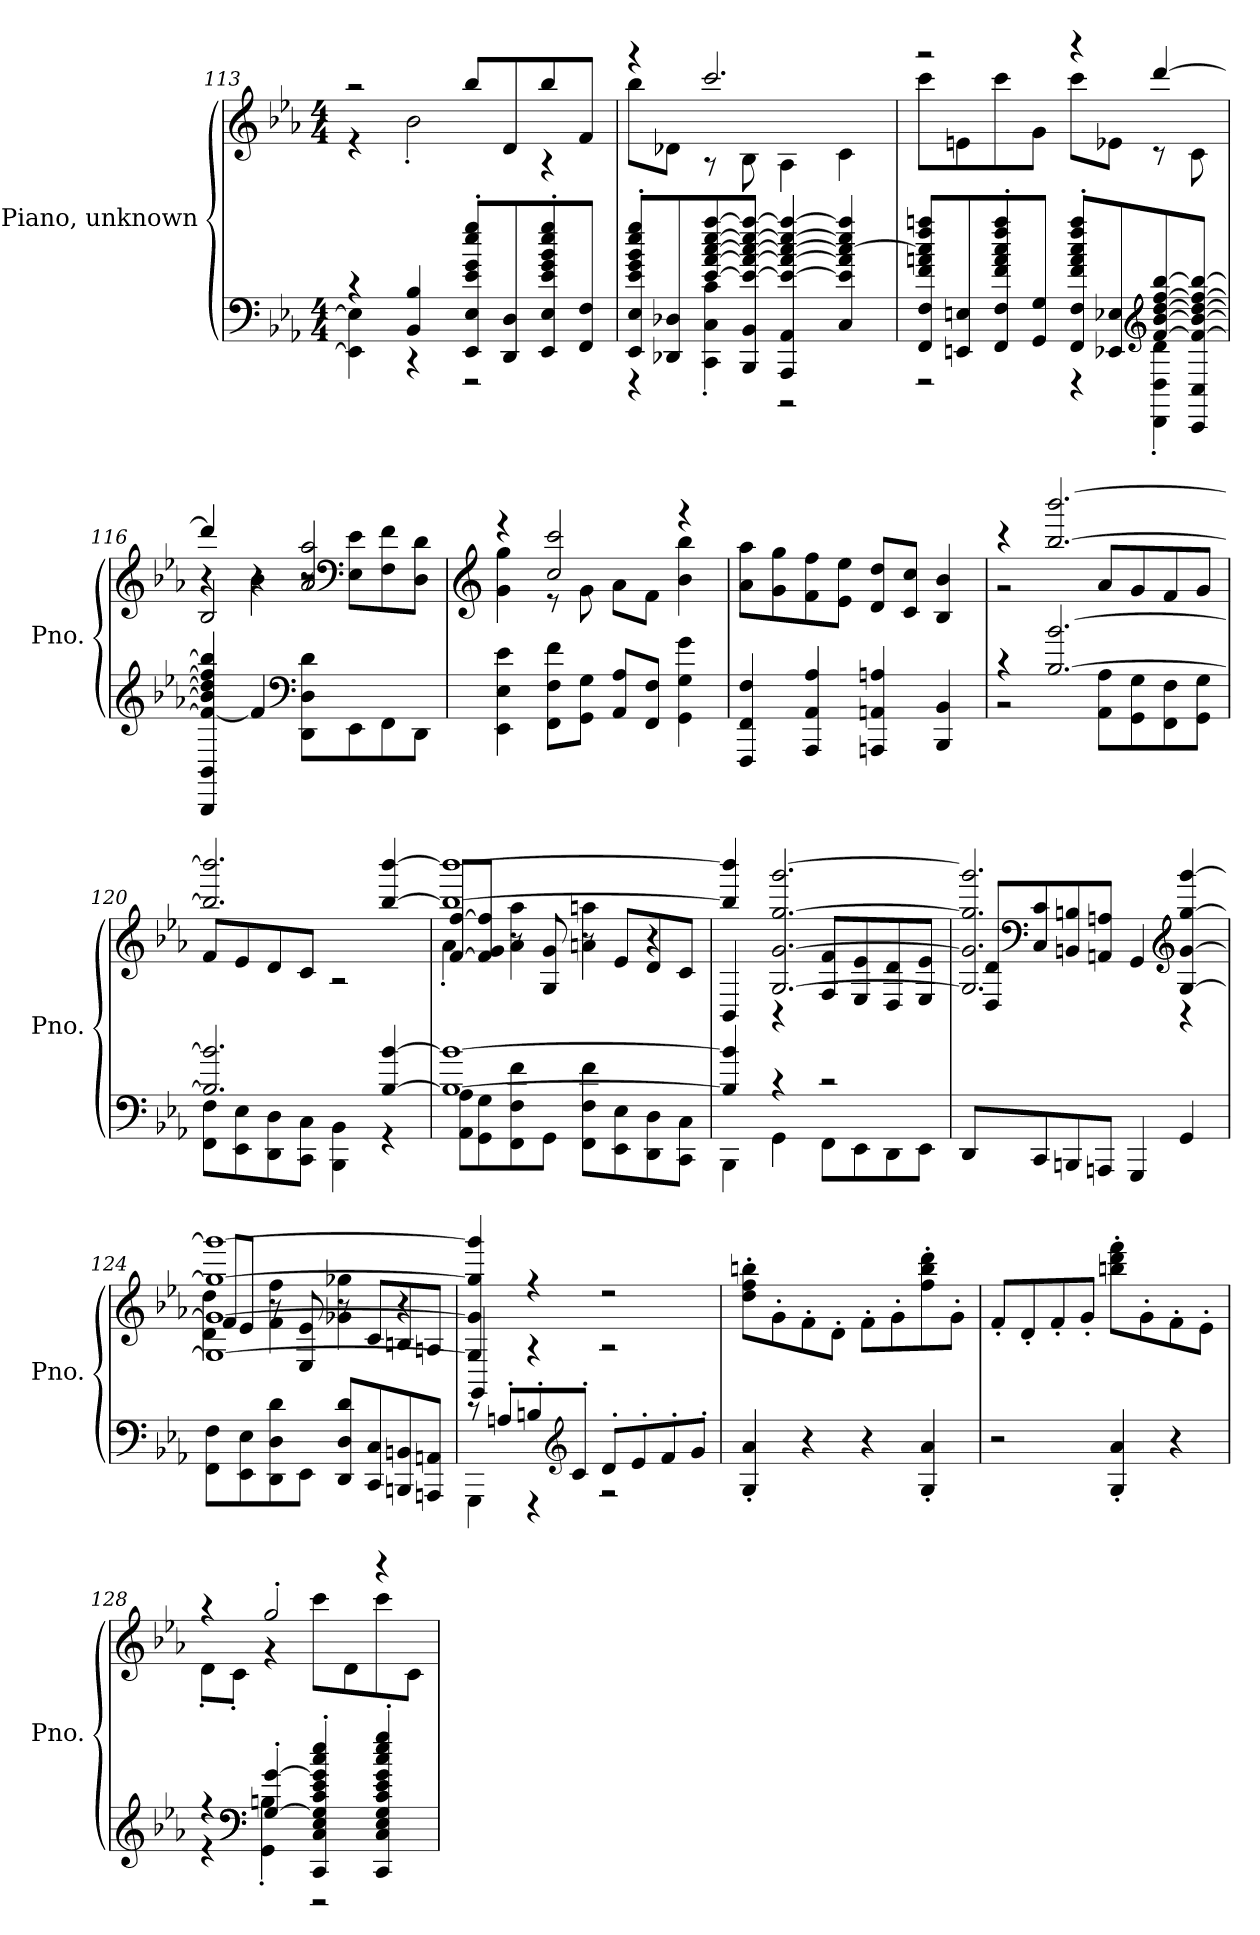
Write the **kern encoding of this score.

**kern	**kern
*part1	*part1
*staff2	*staff1
*I"Piano, unknown	*
*I'Pno.	*
*clefF4	*clefG2
*k[b-e-a-]	*k[b-e-a-]
*M4/4	*M4/4
=113	=113
*^	*^
4r	4EE-\] 4E-\]	2r	4r
4BB-/ 4B-/	4r	.	2b-'\
8EE-/' 8E-/' 8e-/' 8g/' 8ee-/' 8gg/'L	2r	8bb-/L	.
8DD/ 8D/	.	8d/	.
8EE-/' 8E-/' 8e-/' 8g/' 8b-/' 8ee-/' 8gg/'	.	8bb-/	4r
8FF/ 8F/J	.	8f/J	.
=114	=114	=114	=114
8EE-/' 8E-/' 8e-/' 8g/' 8b-/' 8ee-/' 8gg/'L	4r	4r	8bb-\L
8DD-X/ 8D-X/	.	.	8d-X\J
[8e-/ [8a-/ [8cc/ [8ee-/ [8aa-/	4CC\' 4C\' 4c\'	2.ccc/	8r
8BBB-/ 8BB-/ 8e-/_ 8a-/_ 8cc/_ 8ee-/_ 8aa-/_J	.	.	8B-\
4AAA-/ 4AA-/ 4e-/_ 4a-/_ 4cc/_ 4ee-/_ 4aa-/_	2r	.	4A-\
4C/ 4e-/] 4a-/] 4cc/_ 4ee-/] 4aa-/]	.	.	4c\
=115	=115	=115	=115
8FF/ 8F/ 8f/ 8an/ 8cc/] 8ff/ 8aan/L	2r	2r	8ccc\L
8EEn/ 8En/	.	.	8en\
8FF/' 8F/' 8f/' 8a/' 8cc/' 8ff/' 8aa/'	.	.	8ccc\
8GG/ 8G/J	.	.	8g\J
8FF/' 8F/' 8f/' 8a/' 8cc/' 8ff/' 8aa/'L	4r	4r	8ccc\L
8EE-X/ 8E-X/	.	.	8e-X\J
*clefG2	*	*	*
[8f/ [8b-/ [8dd/ [8ff/ [8bb-/	4DD\' 4D\' 4d\'	[4ddd/	8r
8CC/ 8C/ 8f/_ 8b-/_ 8dd/_ 8ff/_ 8bb-/_J	.	.	8c\
*v	*v	*	*
!!LO:LB:g=z
=116	=116	=116
*	*	*^
4BBB-/ 4BB-/ 4f/_ 4b-/] 4dd/] 4ff/] 4bb-/]	4ddd/]	4r	2B-/
4f/]	4r	4b-\	.
*clefF4	*	*	*
8DD\ 8D\ 8d\L	2a-/ 2aa-/	8r	2r
*	*clefF4	*	*
8EE-\	.	8E-\ 8e-\L	.
8FF\	.	8F\ 8f\	.
8DD\J	.	8D\ 8d\J	.
*	*v	*v	*v
=117	=117
*	*clefG2
*	*^
4EE-\ 4E-\ 4e-\	4r	4g\ 4gg\
8FF\ 8F\ 8f\L	2cc/ 2ccc/	8r
8GG\ 8G\J	.	8g\
8AA-/ 8A-/L	.	8a-\L
8FF/ 8F/J	.	8f\J
4GG\ 4G\ 4g\	4r	4b-\ 4bb-\
*	*v	*v
=118	=118
4FFF/ 4FF/ 4F/	8a-\ 8aa-\L
.	8g\ 8gg\
4AAA-/ 4AA-/ 4A-/	8f\ 8ff\
.	8e-\ 8ee-\J
4AAAn/ 4AAn/ 4An/	8d/ 8dd/L
.	8c/ 8cc/J
4BBB-/ 4BB-/	4B-/ 4b-/
=119	=119
*^	*^
4r	2r	4r	2r
[2.B-/ [2.b-/	.	[2.bb-/ [2.bbb-/	.
.	8AA-\ 8A-\L	.	8a-/L
.	8GG\ 8G\	.	8g/
.	8FF\ 8F\	.	8f/
.	8GG\ 8G\J	.	8g/J
!!LO:LB:g=z	!!
=120	=120	=120	=120
2.B-/] 2.b-/]	8FF\ 8F\L	2.bb-/] 2.bbb-/]	8f/L
.	8EE-\ 8E-\	.	8e-/
.	8DD\ 8D\	.	8d/
.	8CC\ 8C\J	.	8c/J
.	4BBB-\ 4BB-\	.	2r
[4B-/ [4b-/	4r	[4bb-/ [4bbb-/	.
=121	=121	=121	=121
*	*	*	*^
1B-_ 1b-_	8AA-\ 8A-\L	1bb-_ 1bbb-_	4a-'\	[8f/ [8ff/L
.	8GG\ 8G\	.	.	8f/] 8g/ 8ff/]J
.	8FF\ 8F\ 8f\	.	4a-\ 4aa-\	8r
.	8GG\J	.	.	8G/ 8g/
.	8FF\ 8F\ 8f\L	.	4an\ 4aan\	8r
.	8EE-\ 8E-\	.	.	8e-/L
.	8DD\ 8D\	.	4r	8d/
.	8CC\ 8C\J	.	.	8c/J
*	*	*	*v	*v
=122	=122	=122	=122
4B-/] 4b-/]	4BBB-\	4bb-/] 4bbb-/]	4BB-/
4r	4GG\	[2.G/ [2.g/ [2.gg/ [2.ggg/	4r
2r	8FF\L	.	8F/ 8f/L
.	8EE-\	.	8E-/ 8e-/
.	8DD\	.	8D/ 8d/
.	8EE-\J	.	8E-/ 8e-/J
*v	*v	*	*
=123	=123	=123
8DD/L	2.G/] 2.g/] 2.gg/] 2.ggg/]	8D/ 8d/L
*	*clefF4	*
8CC/	.	8C/ 8c/
8BBBn/	.	8BBn/ 8Bn/
8AAAn/J	.	8AAn/ 8An/J
4GGG/	.	4GG/
*	*clefG2	*
4GG/	[4G/ [4g/ [4gg/ [4ggg/	4r
!!LO:LB:g=z
=124	=124	=124
*	*	*^
8FF\ 8F\L	1G_ 1g_ 1gg_ 1ggg_	4d\ 4dd\	8f/L
8EE-\ 8E-\	.	.	8e-/J
8DD\ 8D\ 8d\	.	4f\ 4ff\	8r
8EE-\J	.	.	8E-/ 8e-/
8DD/ 8D/ 8d/L	.	4g-X\ 4gg-X\	8r
8CC/ 8C/	.	.	8c/L
8BBBn/ 8BBn/	.	4r	8Bn/
8AAAn/ 8AAn/J	.	.	8An/J
*	*	*v	*v
=125	=125	=125
*^	*	*
8r	4GGG\	4G/] 4g/] 4gg/] 4ggg/]	4GG/
8An'/L	.	.	.
8Bn'/	4r	4r	4r
*clefG2	*	*	*
8c'/J	.	.	.
8d'/L	2r	2r	2r
8e-'/	.	.	.
8f'/	.	.	.
8g'/J	.	.	.
*v	*v	*	*
*	*v	*v
=126	=126
4G/' 4a-/'	8dd\' 8ff\' 8bbn\'L
.	8g'\
4r	8f'\
.	8d'\J
4r	8f'\L
.	8g'\
4G/' 4a-/'	8ff\' 8bb\' 8ddd\'
.	8g'\J
=127	=127
2r	8f'/L
.	8d'/
.	8f'/
.	8g'/J
4G/' 4a-/'	8bbn\' 8ddd\' 8fff\'L
.	8g'\
4r	8f'\
.	8e-'\J
!!LO:PB:g=z
=128	=128
*^	*^
4r	4r	4r	8d'\L
.	.	.	8c'\J
*clefF4	*	*	*
[4G/' [4g/'	4GG\' 4Bn\'	2gg'/	4r
4CC/' 4C/' 4E-/' 4G/]' 4c/' 4e-/' 4g/]' 4cc/' 4ee-/'	2r	.	8ccc\L
.	.	.	8d\
4CC/' 4C/' 4E-/' 4G/' 4c/' 4e-/' 4g/' 4cc/' 4ee-/' 4gg/'	.	4r	8ccc\
.	.	.	8c\J
*v	*v	*	*
*	*v	*v
=	=
*-	*-
